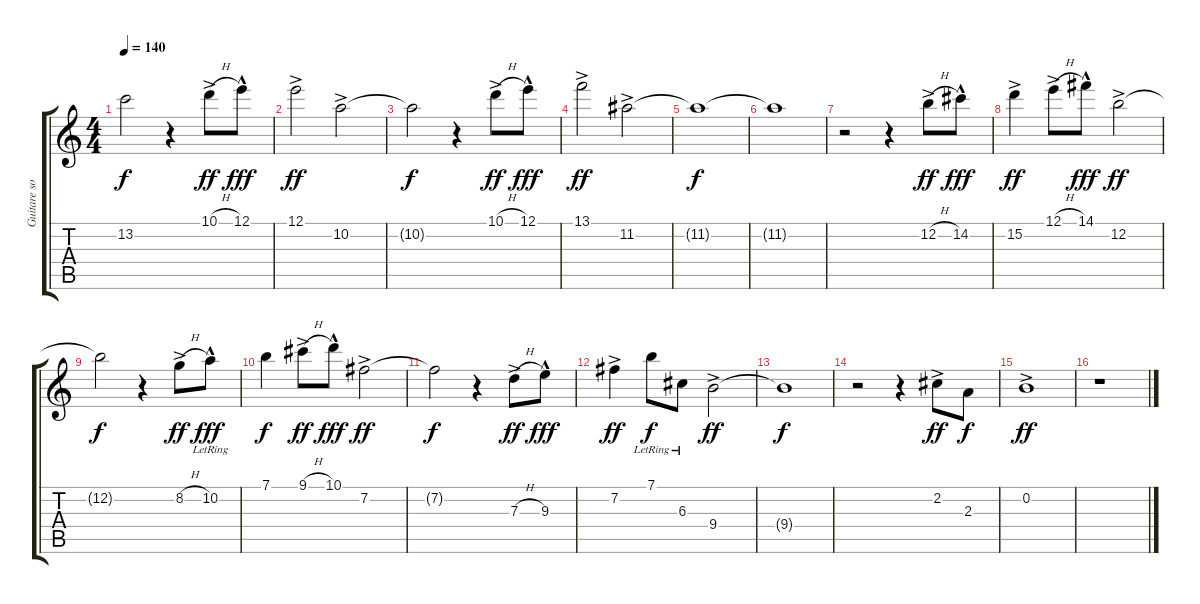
\track ("Guitare solo" "Guitare so") {instrument acousticguitarsteel}
\staff {score tabs}
\tuning (E4 B3 G3 D3 A2 E2) {hide}
\ts (4 4)
\tempo 140
\clef g2
\ks c
13.2{t}.2{dy f} r.4 10.1{h ac}.8{dy ff} 12.1{hac}.8{dy fff} |
12.1{ac}.2{dy ff} 10.2{ac}.2 |
10.2{t}.2{dy f} r.4 10.1{h ac}.8{dy ff} 12.1{hac}.8{dy fff} |
13.1{ac}.2{dy ff} 11.2{ac}.2 |
11.2{t}.1{dy f} |
11.2{t}.1 |
r.2 r.4 12.2{h ac}.8{dy ff} 14.2{hac}.8{dy fff} |
15.2{ac}.4{dy ff} 12.1{h ac}.8 14.1{hac}.8{dy fff} 12.2{ac}.2{dy ff} |
12.2{t}.2{dy f} r.4 8.2{h ac}.8{dy ff} 10.2{hac lr}.8{dy fff} |
7.1.4{dy f} 9.1{h ac}.8{dy ff} 10.1{hac}.8{dy fff} 7.2{ac}.2{dy ff} |
7.2{t}.2{dy f} r.4 7.3{h ac}.8{dy ff} 9.3{hac}.8{dy fff} |
7.2{ac}.4{dy ff} 7.1{lr}.8{dy f} 6.3{lr}.8 9.4{ac}.2{dy ff} |
9.4{t}.1{dy f} |
r.2 r.4 2.2{ac}.8{dy ff} 2.3.8{dy f} |
0.2{ac}.1{dy ff} |
r.1
